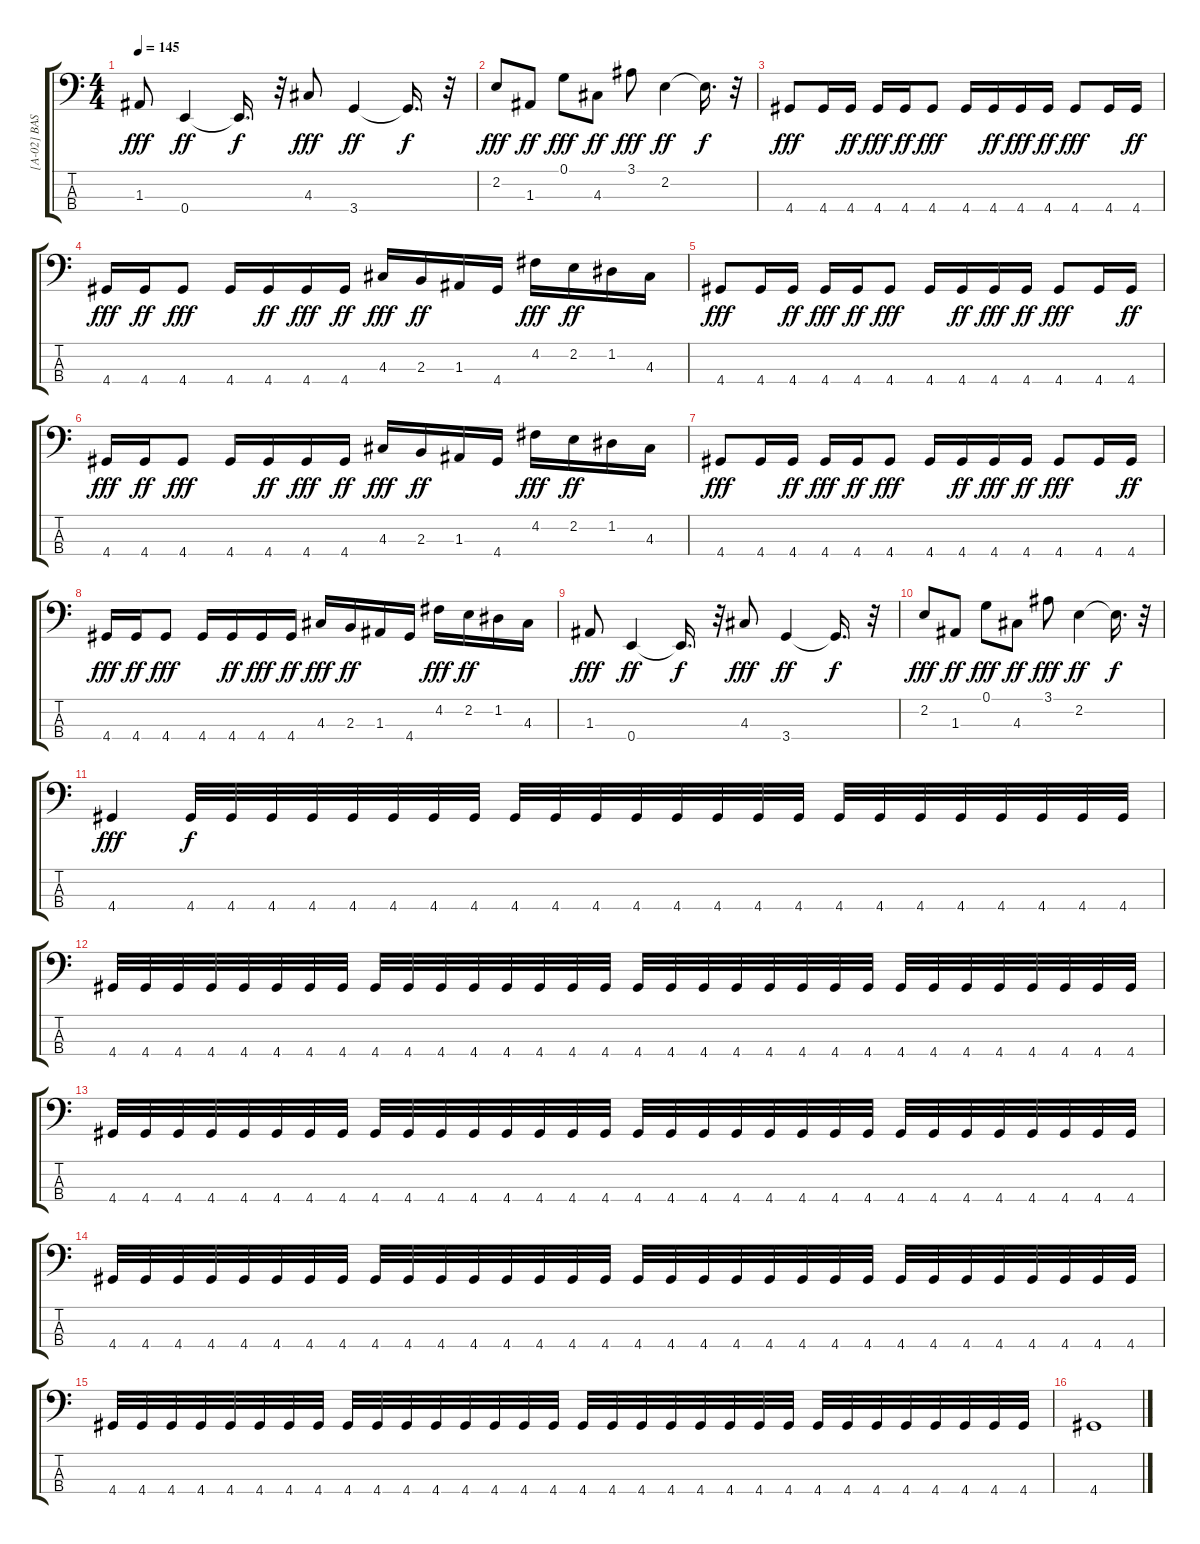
\track ("[A-02] BASS" "[A-02] BAS") {instrument electricbassfinger}
\staff {score tabs}
\tuning (G2 D2 A1 E1) {hide}
\ts (4 4)
\tempo 145
\clef f4
\ks c
1.3.8{dy fff} 0.4.4{dy ff} 0.4{t}.16{d dy f} r.32 4.3.8{dy fff} 3.4.4{dy ff} 3.4{t}.16{d dy f} r.32 |
2.2.8{dy fff} 1.3.8{dy ff} 0.1.8{dy fff} 4.3.8{dy ff} 3.1.8{dy fff} 2.2.4{dy ff} 2.2{t}.16{d dy f} r.32 |
4.4.8{dy fff} 4.4.16 4.4.16{dy ff} 4.4.16{dy fff} 4.4.16{dy ff} 4.4.8{dy fff} 4.4.16 4.4.16{dy ff} 4.4.16{dy fff} 4.4.16{dy ff} 4.4.8{dy fff} 4.4.16 4.4.16{dy ff} |
4.4.16{dy fff} 4.4.16{dy ff} 4.4.8{dy fff} 4.4.16 4.4.16{dy ff} 4.4.16{dy fff} 4.4.16{dy ff} 4.3.16{dy fff} 2.3.16{dy ff} 1.3.16 4.4.16 4.2.16{dy fff} 2.2.16{dy ff} 1.2.16 4.3.16 |
4.4.8{dy fff} 4.4.16 4.4.16{dy ff} 4.4.16{dy fff} 4.4.16{dy ff} 4.4.8{dy fff} 4.4.16 4.4.16{dy ff} 4.4.16{dy fff} 4.4.16{dy ff} 4.4.8{dy fff} 4.4.16 4.4.16{dy ff} |
4.4.16{dy fff} 4.4.16{dy ff} 4.4.8{dy fff} 4.4.16 4.4.16{dy ff} 4.4.16{dy fff} 4.4.16{dy ff} 4.3.16{dy fff} 2.3.16{dy ff} 1.3.16 4.4.16 4.2.16{dy fff} 2.2.16{dy ff} 1.2.16 4.3.16 |
4.4.8{dy fff} 4.4.16 4.4.16{dy ff} 4.4.16{dy fff} 4.4.16{dy ff} 4.4.8{dy fff} 4.4.16 4.4.16{dy ff} 4.4.16{dy fff} 4.4.16{dy ff} 4.4.8{dy fff} 4.4.16 4.4.16{dy ff} |
4.4.16{dy fff} 4.4.16{dy ff} 4.4.8{dy fff} 4.4.16 4.4.16{dy ff} 4.4.16{dy fff} 4.4.16{dy ff} 4.3.16{dy fff} 2.3.16{dy ff} 1.3.16 4.4.16 4.2.16{dy fff} 2.2.16{dy ff} 1.2.16 4.3.16 |
1.3.8{dy fff} 0.4.4{dy ff} 0.4{t}.16{d dy f} r.32 4.3.8{dy fff} 3.4.4{dy ff} 3.4{t}.16{d dy f} r.32 |
2.2.8{dy fff} 1.3.8{dy ff} 0.1.8{dy fff} 4.3.8{dy ff} 3.1.8{dy fff} 2.2.4{dy ff} 2.2{t}.16{d dy f} r.32 |
4.4.4{dy fff} 4.4.32{dy f} 4.4.32 4.4.32 4.4.32 4.4.32 4.4.32 4.4.32 4.4.32 4.4.32 4.4.32 4.4.32 4.4.32 4.4.32 4.4.32 4.4.32 4.4.32 4.4.32 4.4.32 4.4.32 4.4.32 4.4.32 4.4.32 4.4.32 4.4.32 |
4.4.32 4.4.32 4.4.32 4.4.32 4.4.32 4.4.32 4.4.32 4.4.32 4.4.32 4.4.32 4.4.32 4.4.32 4.4.32 4.4.32 4.4.32 4.4.32 4.4.32 4.4.32 4.4.32 4.4.32 4.4.32 4.4.32 4.4.32 4.4.32 4.4.32 4.4.32 4.4.32 4.4.32 4.4.32 4.4.32 4.4.32 4.4.32 |
4.4.32 4.4.32 4.4.32 4.4.32 4.4.32 4.4.32 4.4.32 4.4.32 4.4.32 4.4.32 4.4.32 4.4.32 4.4.32 4.4.32 4.4.32 4.4.32 4.4.32 4.4.32 4.4.32 4.4.32 4.4.32 4.4.32 4.4.32 4.4.32 4.4.32 4.4.32 4.4.32 4.4.32 4.4.32 4.4.32 4.4.32 4.4.32 |
4.4.32 4.4.32 4.4.32 4.4.32 4.4.32 4.4.32 4.4.32 4.4.32 4.4.32 4.4.32 4.4.32 4.4.32 4.4.32 4.4.32 4.4.32 4.4.32 4.4.32 4.4.32 4.4.32 4.4.32 4.4.32 4.4.32 4.4.32 4.4.32 4.4.32 4.4.32 4.4.32 4.4.32 4.4.32 4.4.32 4.4.32 4.4.32 |
4.4.32 4.4.32 4.4.32 4.4.32 4.4.32 4.4.32 4.4.32 4.4.32 4.4.32 4.4.32 4.4.32 4.4.32 4.4.32 4.4.32 4.4.32 4.4.32 4.4.32 4.4.32 4.4.32 4.4.32 4.4.32 4.4.32 4.4.32 4.4.32 4.4.32 4.4.32 4.4.32 4.4.32 4.4.32 4.4.32 4.4.32 4.4.32 |
4.4.1
